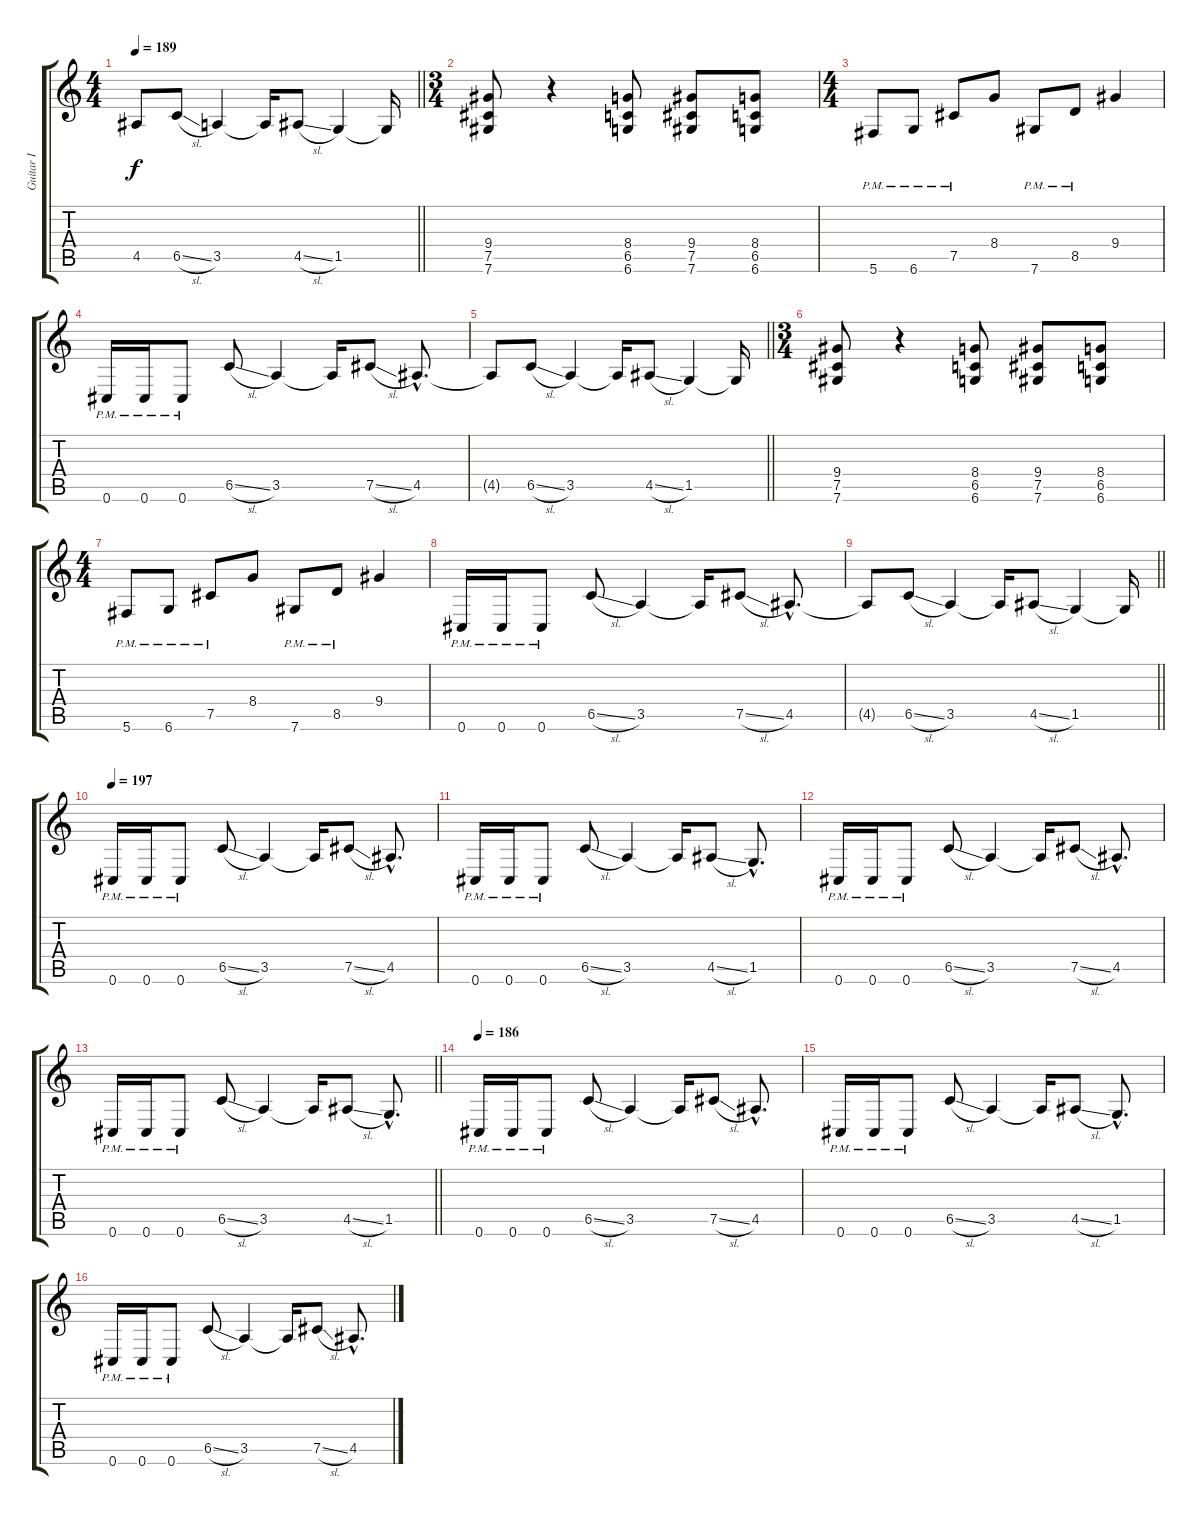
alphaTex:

\track ("Guitar I" "Guitar I") {instrument distortionguitar}
\staff {score tabs}
\tuning (Db4 Ab3 E3 B2 Gb2 Db2) {hide}
\ts (4 4)
\tempo 189
\clef g2
\barLineRight lightlight
\ks c
4.5{t}.8{dy f} 6.5{sl}.8 3.5.4 3.5{t}.16 4.5{sl}.8 1.5.4 1.5{t}.16 |
\ts (3 4)
(9.4 7.5 7.6).8 r.4 (8.4 6.5 6.6).8 (9.4 7.5 7.6).8 (8.4 6.5 6.6).8 |
\ts (4 4)
5.6{pm}.8 6.6{pm}.8 7.5{pm}.8 8.4.8 7.6{pm}.8 8.5{pm}.8 9.4.4 |
0.6{pm}.16 0.6{pm}.16 0.6{pm}.8 6.5{sl}.8 3.5.4 3.5{t}.16 7.5{sl}.8 4.5{hac}.8{d} |
\barLineRight lightlight
4.5{t}.8 6.5{sl}.8 3.5.4 3.5{t}.16 4.5{sl}.8 1.5.4 1.5{t}.16 |
\ts (3 4)
(9.4 7.5 7.6).8 r.4 (8.4 6.5 6.6).8 (9.4 7.5 7.6).8 (8.4 6.5 6.6).8 |
\ts (4 4)
5.6{pm}.8 6.6{pm}.8 7.5{pm}.8 8.4.8 7.6{pm}.8 8.5{pm}.8 9.4.4 |
0.6{pm}.16 0.6{pm}.16 0.6{pm}.8 6.5{sl}.8 3.5.4 3.5{t}.16 7.5{sl}.8 4.5{hac}.8{d} |
\barLineRight lightlight
4.5{t}.8 6.5{sl}.8 3.5.4 3.5{t}.16 4.5{sl}.8 1.5.4 1.5{t}.16 |
\tempo 197
0.6{pm}.16 0.6{pm}.16 0.6{pm}.8 6.5{sl}.8 3.5.4 3.5{t}.16 7.5{sl}.8 4.5{hac}.8{d} |
0.6{pm}.16 0.6{pm}.16 0.6{pm}.8 6.5{sl}.8 3.5.4 3.5{t}.16 4.5{sl}.8 1.5{hac}.8{d} |
0.6{pm}.16 0.6{pm}.16 0.6{pm}.8 6.5{sl}.8 3.5.4 3.5{t}.16 7.5{sl}.8 4.5{hac}.8{d} |
\barLineRight lightlight
0.6{pm}.16 0.6{pm}.16 0.6{pm}.8 6.5{sl}.8 3.5.4 3.5{t}.16 4.5{sl}.8 1.5{hac}.8{d} |
\tempo 186
0.6{pm}.16 0.6{pm}.16 0.6{pm}.8 6.5{sl}.8 3.5.4 3.5{t}.16 7.5{sl}.8 4.5{hac}.8{d} |
0.6{pm}.16 0.6{pm}.16 0.6{pm}.8 6.5{sl}.8 3.5.4 3.5{t}.16 4.5{sl}.8 1.5{hac}.8{d} |
0.6{pm}.16 0.6{pm}.16 0.6{pm}.8 6.5{sl}.8 3.5.4 3.5{t}.16 7.5{sl}.8 4.5{hac}.8{d}
